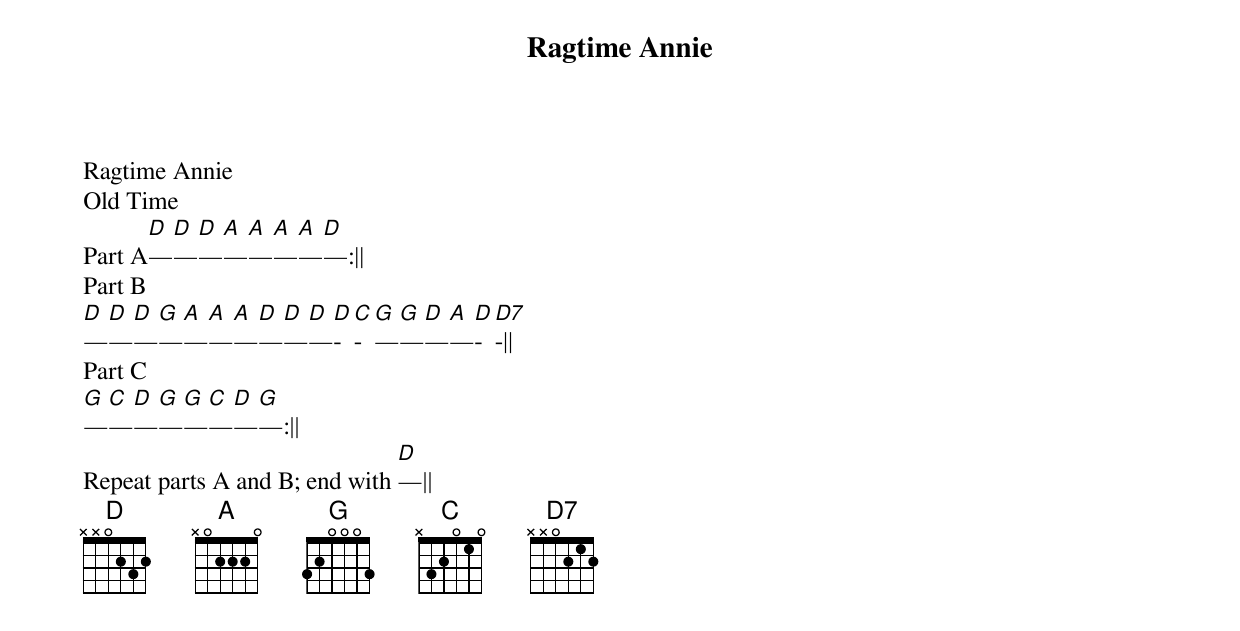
{title:Ragtime Annie}

Ragtime Annie
Old Time
Part A [D]—[D]—[D]—[A]—[A]—[A]—[A]—[D]—:||
Part B
[D]—[D]—[D]—[G]—[A]—[A]—[A]—[D]—[D]—[D]—[D]-[C]-[G]—[G]—[D]—[A]—[D]-[D7]-||
Part C
[G]—[C]—[D]—[G]—[G]—[C]—[D]—[G]—:||
Repeat parts A and B; end with [D]—||
